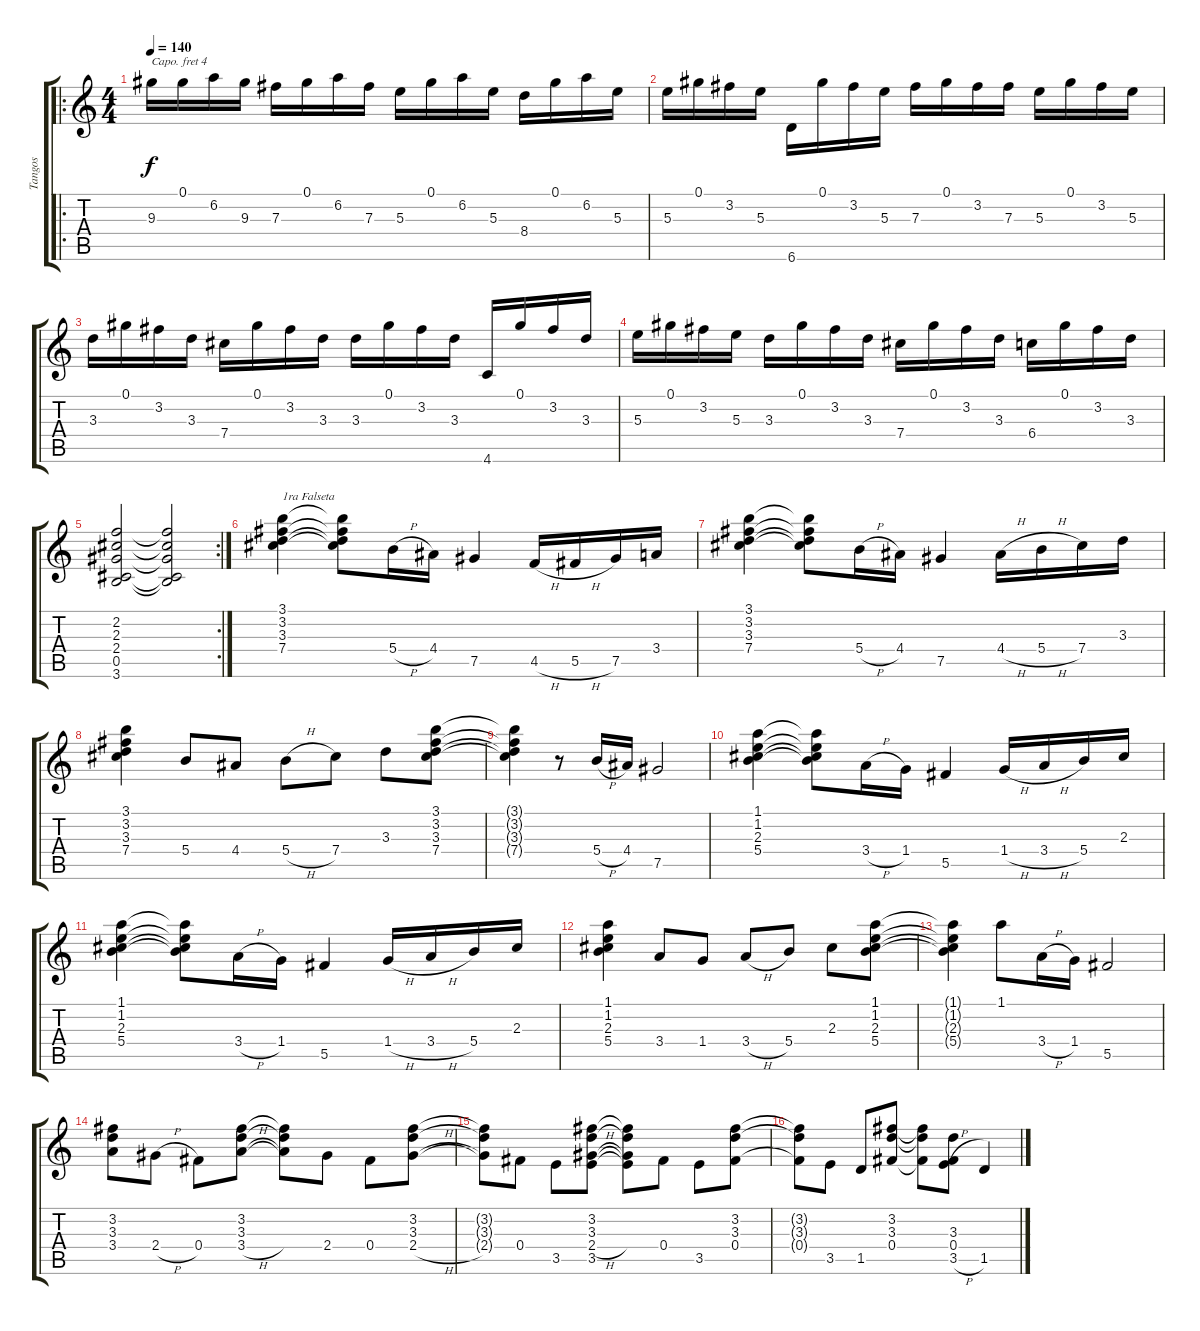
\track ("Tangos" "Tangos") {instrument acousticguitarnylon}
\staff {score tabs}
\capo 4
\tuning (E4 B3 G3 D3 A2 E2) {hide}
\ro
\ts (4 4)
\tempo 140
\clef g2
\ks c
9.3.16{dy f instrument acousticguitarnylon} 0.1.16 6.2.16 9.3.16 7.3.16 0.1.16 6.2.16 7.3.16 5.3.16 0.1.16 6.2.16 5.3.16 8.4.16 0.1.16 6.2.16 5.3.16 |
5.3.16 0.1.16 3.2.16 5.3.16 6.6.16 0.1.16 3.2.16 5.3.16 7.3.16 0.1.16 3.2.16 7.3.16 5.3.16 0.1.16 3.2.16 5.3.16 |
3.3.16 0.1.16 3.2.16 3.3.16 7.4.16 0.1.16 3.2.16 3.3.16 3.3.16 0.1.16 3.2.16 3.3.16 4.6.16 0.1.16 3.2.16 3.3.16 |
5.3.16 0.1.16 3.2.16 5.3.16 3.3.16 0.1.16 3.2.16 3.3.16 7.4.16 0.1.16 3.2.16 3.3.16 6.4.16 0.1.16 3.2.16 3.3.16 |
\rc 2
(2.2 2.3 2.4 0.5 3.6).2 (2.2{t} 2.3{t} 2.4{t} 0.5{t} 3.6{t}).2 |
(3.1 3.2 3.3 7.4).4{txt "1ra Falseta"} (3.1{t} 3.2{t} 3.3{t} 7.4{t}).8 5.4{h}.16 4.4.16 7.5.4 4.5{h}.16 5.5{h}.16 7.5.16 3.4.16 |
(3.1 3.2 3.3 7.4).4 (3.1{t} 3.2{t} 3.3{t} 7.4{t}).8 5.4{h}.16 4.4.16 7.5.4 4.4{h}.16 5.4{h}.16 7.4.16 3.3.16 |
(3.1 3.2 3.3 7.4).4 5.4.8 4.4.8 5.4{h}.8 7.4.8 3.3.8 (3.1 3.2 3.3 7.4).8 |
(3.1{t} 3.2{t} 3.3{t} 7.4{t}).4 r.8 5.4{h}.16 4.4.16 7.5.2 |
(1.1 1.2 2.3 5.4).4 (1.1{t} 1.2{t} 2.3{t} 5.4{t}).8 3.4{h}.16 1.4.16 5.5.4 1.4{h}.16 3.4{h}.16 5.4.16 2.3.16 |
(1.1 1.2 2.3 5.4).4 (1.1{t} 1.2{t} 2.3{t} 5.4{t}).8 3.4{h}.16 1.4.16 5.5.4 1.4{h}.16 3.4{h}.16 5.4.16 2.3.16 |
(1.1 1.2 2.3 5.4).4 3.4.8 1.4.8 3.4{h}.8 5.4.8 2.3.8 (1.1 1.2 2.3 5.4).8 |
(1.1{t} 1.2{t} 2.3{t} 5.4{t}).4 1.1.8 3.4{h}.16 1.4.16 5.5.2 |
(3.2 3.3 3.4).8 2.4{h}.8 0.4.8 (3.2 3.3 3.4{h}).8 (3.2{t} 3.3{t} 3.4{t}).8 2.4.8 0.4.8 (3.2 3.3 2.4{h}).8 |
(3.2{t} 3.3{t} 2.4{t}).8 0.4.8 3.5.8 (3.2 3.3 2.4{h} 3.5).8 (3.2{t} 3.3{t} 2.4{t} 3.5{t}).8 0.4.8 3.5.8 (3.2 3.3 0.4).8 |
(3.2{t} 3.3{t} 0.4{t}).8 3.5.8 1.5.8 (3.2 3.3 0.4).8 (3.2{t} 3.3{t} 0.4{t}).8 (3.3 0.4 3.5{h}).8 1.5.4
